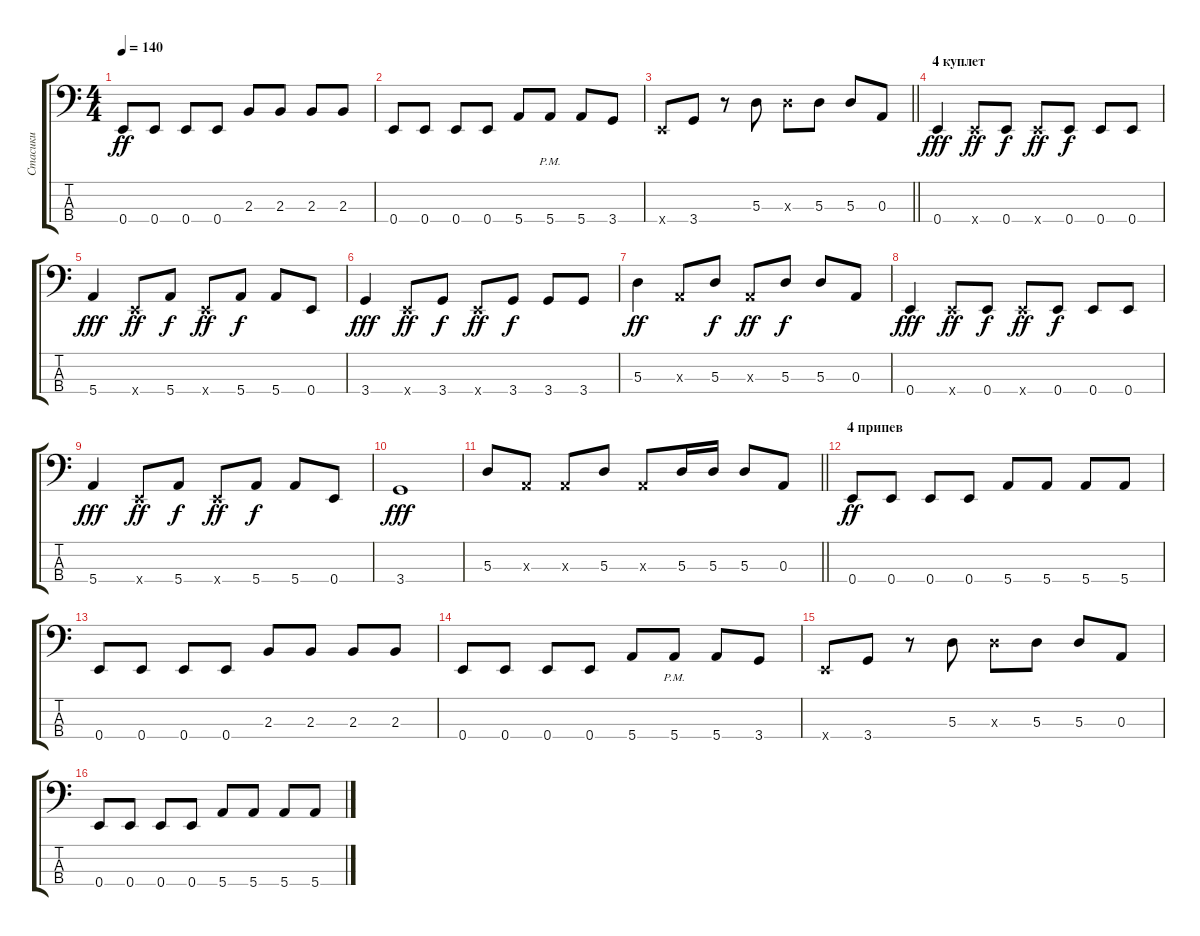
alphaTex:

\track ("Стасики" "Стасики") {instrument electricbasspick}
\staff {score tabs}
\tuning (G2 D2 A1 E1) {hide}
\ts (4 4)
\tempo 140
\clef f4
\ks c
0.4.8{dy ff} 0.4.8 0.4.8 0.4.8 2.3.8 2.3.8 2.3.8 2.3.8 |
0.4.8 0.4.8 0.4.8 0.4.8 5.4.8 5.4{pm}.8 5.4.8 3.4.8 |
\barLineRight lightlight
0.4{x}.8 3.4.8 r.8 5.3.8 5.3{x}.8 5.3.8 5.3.8 0.3.8 |
\section ("" "4 куплет")
0.4.4{dy fff volume 16} 0.4{x}.8{dy ff} 0.4.8{dy f} 0.4{x}.8{dy ff} 0.4.8{dy f} 0.4.8 0.4.8 |
5.4.4{dy fff} 0.4{x}.8{dy ff} 5.4.8{dy f} 0.4{x}.8{dy ff} 5.4.8{dy f} 5.4.8 0.4.8 |
3.4.4{dy fff} 0.4{x}.8{dy ff} 3.4.8{dy f} 0.4{x}.8{dy ff} 3.4.8{dy f} 3.4.8 3.4.8 |
5.3.4{dy ff} 0.3{x}.8 5.3.8{dy f} 0.3{x}.8{dy ff} 5.3.8{dy f} 5.3.8 0.3.8 |
0.4.4{dy fff} 0.4{x}.8{dy ff} 0.4.8{dy f} 0.4{x}.8{dy ff} 0.4.8{dy f} 0.4.8 0.4.8 |
5.4.4{dy fff} 0.4{x}.8{dy ff} 5.4.8{dy f} 0.4{x}.8{dy ff} 5.4.8{dy f} 5.4.8 0.4.8 |
3.4.1{dy fff} |
\barLineRight lightlight
5.3.8 0.3{x}.8 0.3{x}.8 5.3.8 0.3{x}.8 5.3.16 5.3.16 5.3.8 0.3.8 |
\section ("" "4 припев")
0.4.8{dy ff volume 14} 0.4.8 0.4.8 0.4.8 5.4.8 5.4.8 5.4.8 5.4.8 |
0.4.8 0.4.8 0.4.8 0.4.8 2.3.8 2.3.8 2.3.8 2.3.8 |
0.4.8 0.4.8 0.4.8 0.4.8 5.4.8 5.4{pm}.8 5.4.8 3.4.8 |
0.4{x}.8 3.4.8 r.8 5.3.8 5.3{x}.8 5.3.8 5.3.8 0.3.8 |
0.4.8 0.4.8 0.4.8 0.4.8 5.4.8 5.4.8 5.4.8 5.4.8
